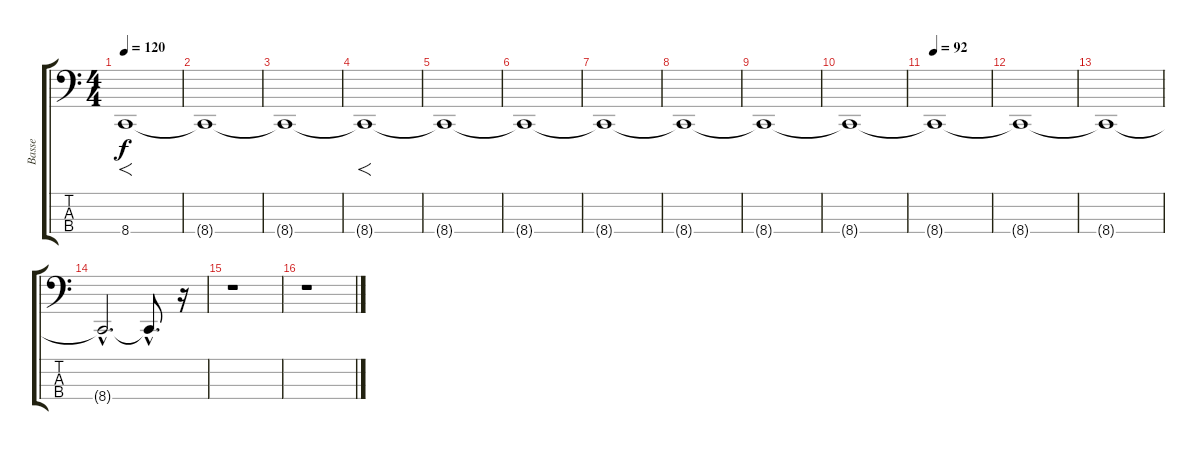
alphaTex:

\track ("Basse" "Basse") {instrument electricbassfinger}
\staff {score tabs}
\tuning (G1 D1 A0 E0) {hide}
\ts (4 4)
\tempo 120
\tempo 84
\tempo 120
\clef f4
\ks c
8.4.1{f dy f instrument synthstrings1} |
8.4{t}.1 |
8.4{t}.1 |
8.4{t}.1{f} |
8.4{t}.1 |
8.4{t}.1 |
8.4{t}.1 |
8.4{t}.1 |
8.4{t}.1 |
8.4{t}.1 |
\tempo 92
8.4{t}.1 |
8.4{t}.1 |
8.4{t}.1 |
8.4{hac t}.2{d} 8.4{hac t}.8{d} r.16 |
r.1 |
r.1
